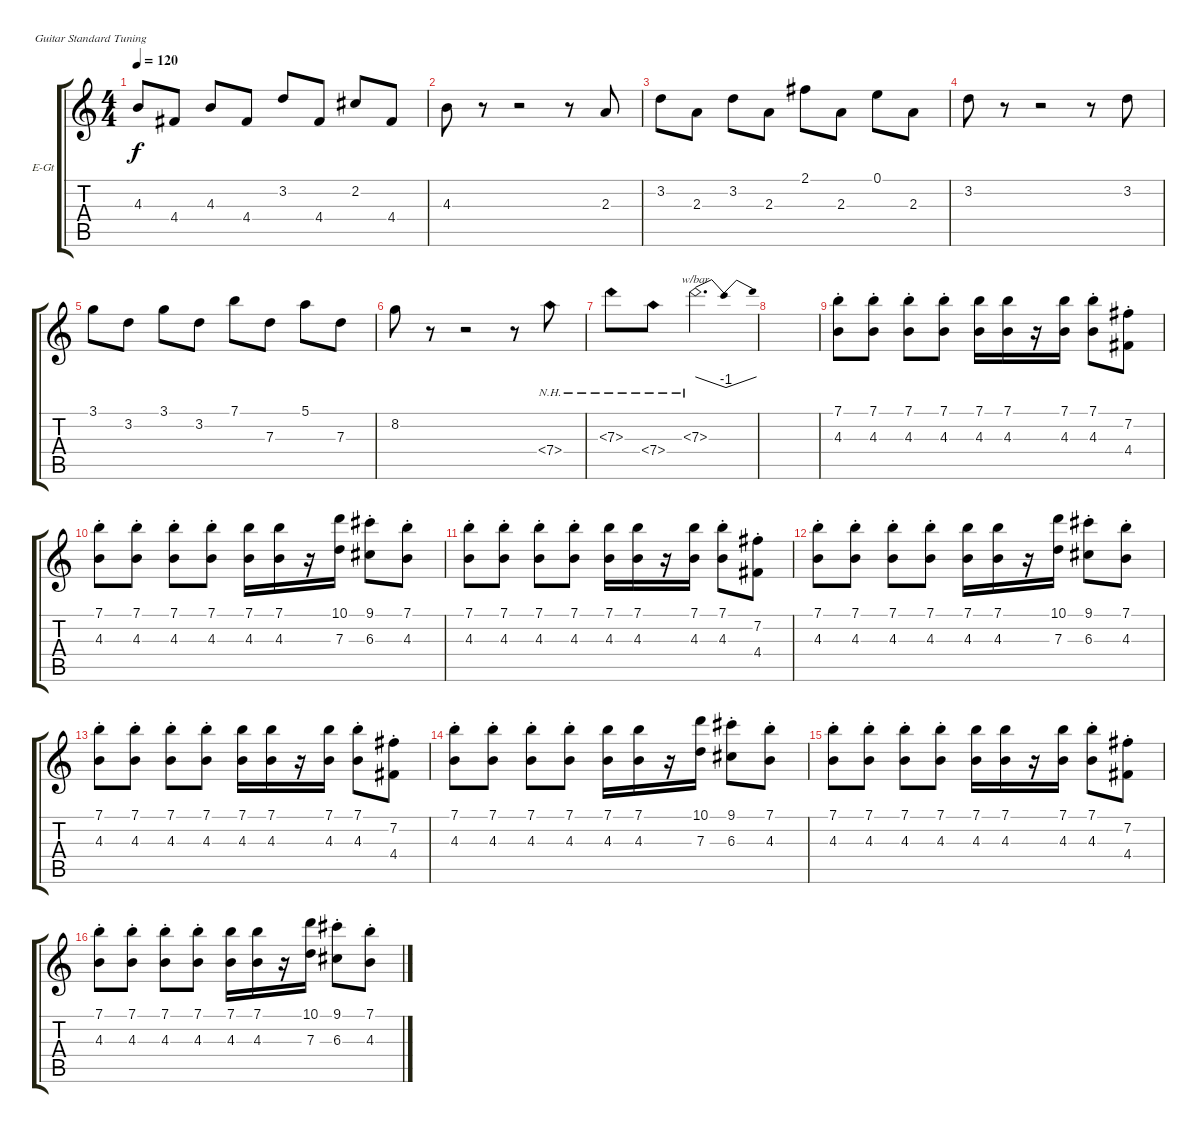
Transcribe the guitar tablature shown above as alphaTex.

\defaultSystemsLayout 4
\bracketExtendMode groupsimilarinstruments
\firstSystemTrackNameOrientation horizontal
\otherSystemsTrackNameOrientation horizontal
\track ("Electric Guitar" "E-Gt") {instrument electricguitarclean}
\staff {score tabs}
\tuning (E4 B3 G3 D3 A2 E2)
\ts (4 4)
\tempo 120
\clef g2
\ks c
4.3.8{dy f} 4.4.8 4.3.8 4.4.8 3.2.8 4.4.8 2.2.8 4.4.8 |
4.3.8 r.8 r.2 r.8 2.3.8 |
3.2.8 2.3.8 3.2.8 2.3.8 2.1.8 2.3.8 0.1.8 2.3.8 |
3.2.8 r.8 r.2 r.8 3.2.8 |
3.1.8 3.2.8 3.1.8 3.2.8 7.1.8 7.3.8 5.1.8 7.3.8 |
8.2.8 r.8 r.2 r.8 7.4{nh}.8 |
7.3{nh}.8 7.4{nh}.8 7.3{nh}.2{d tbe (dip default 0 0 30 -4 60 0)} |
|
(7.1{st} 4.3{st}).8 (7.1{st} 4.3{st}).8 (7.1{st} 4.3{st}).8 (7.1{st} 4.3{st}).8 (7.1 4.3).16 (7.1 4.3).16 r.16 (7.1 4.3).16 (7.1{st} 4.3{st}).8 (7.2{st} 4.4{st}).8 |
(7.1{st} 4.3{st}).8 (7.1{st} 4.3{st}).8 (7.1{st} 4.3{st}).8 (7.1{st} 4.3{st}).8 (7.1 4.3).16 (7.1 4.3).16 r.16 (10.1 7.3).16 (9.1{st} 6.3{st}).8 (7.1{st} 4.3{st}).8 |
(7.1{st} 4.3{st}).8 (7.1{st} 4.3{st}).8 (7.1{st} 4.3{st}).8 (7.1{st} 4.3{st}).8 (7.1 4.3).16 (7.1 4.3).16 r.16 (7.1 4.3).16 (7.1{st} 4.3{st}).8 (7.2{st} 4.4{st}).8 |
(7.1{st} 4.3{st}).8 (7.1{st} 4.3{st}).8 (7.1{st} 4.3{st}).8 (7.1{st} 4.3{st}).8 (7.1 4.3).16 (7.1 4.3).16 r.16 (10.1 7.3).16 (9.1{st} 6.3{st}).8 (7.1{st} 4.3{st}).8 |
(7.1{st} 4.3{st}).8 (7.1{st} 4.3{st}).8 (7.1{st} 4.3{st}).8 (7.1{st} 4.3{st}).8 (7.1 4.3).16 (7.1 4.3).16 r.16 (7.1 4.3).16 (7.1{st} 4.3{st}).8 (7.2{st} 4.4{st}).8 |
(7.1{st} 4.3{st}).8 (7.1{st} 4.3{st}).8 (7.1{st} 4.3{st}).8 (7.1{st} 4.3{st}).8 (7.1 4.3).16 (7.1 4.3).16 r.16 (10.1 7.3).16 (9.1{st} 6.3{st}).8 (7.1{st} 4.3{st}).8 |
(7.1{st} 4.3{st}).8 (7.1{st} 4.3{st}).8 (7.1{st} 4.3{st}).8 (7.1{st} 4.3{st}).8 (7.1 4.3).16 (7.1 4.3).16 r.16 (7.1 4.3).16 (7.1{st} 4.3{st}).8 (7.2{st} 4.4{st}).8 |
(7.1{st} 4.3{st}).8 (7.1{st} 4.3{st}).8 (7.1{st} 4.3{st}).8 (7.1{st} 4.3{st}).8 (7.1 4.3).16 (7.1 4.3).16 r.16 (10.1 7.3).16 (9.1{st} 6.3{st}).8 (7.1{st} 4.3{st}).8
